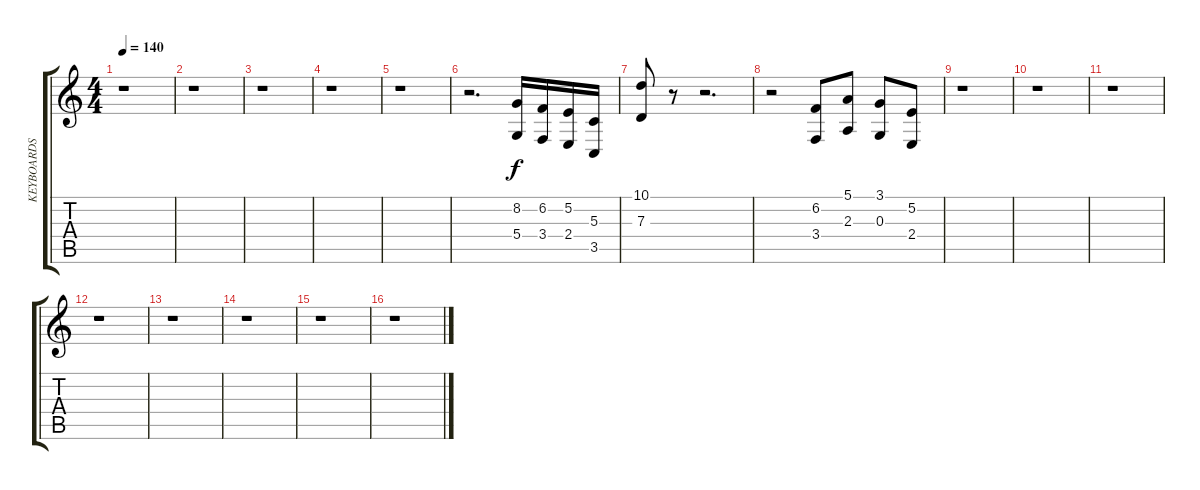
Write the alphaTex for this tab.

\track ("KEYBOARDS 1" "KEYBOARDS ") {instrument stringensemble1}
\staff {score tabs}
\tuning (E4 B3 G3 D3 A2 E2) {hide}
\ts (4 4)
\tempo 140
\clef g2
\ks c
r.1{dy f} |
r.1 |
r.1 |
r.1 |
r.1 |
r.2{d} (8.2 5.4).16 (6.2 3.4).16 (5.2 2.4).16 (5.3 3.5).16 |
(10.1 7.3).8 r.8 r.2{d} |
r.2 (6.2 3.4).8 (5.1 2.3).8 (3.1 0.3).8 (5.2 2.4).8 |
r.1 |
r.1 |
r.1 |
r.1 |
r.1 |
r.1 |
r.1 |
r.1
